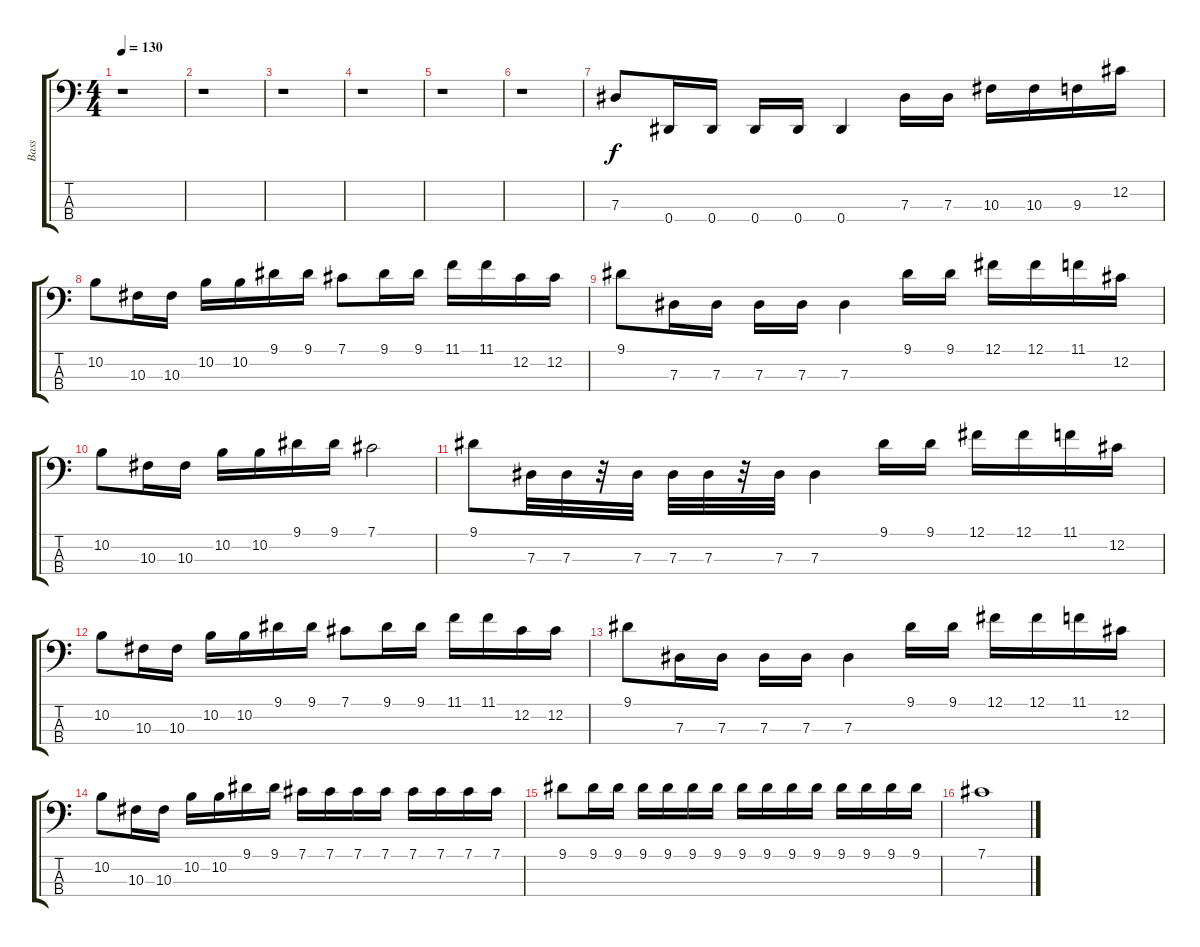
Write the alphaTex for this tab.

\track ("Bass" "Bass") {instrument electricbasspick}
\staff {score tabs}
\tuning (Gb2 Db2 Ab1 Eb1) {hide}
\ts (4 4)
\tempo 130
\clef f4
\ks c
r.1{dy f instrument electricbasspick} |
r.1 |
r.1 |
r.1 |
r.1 |
r.1 |
7.3.8 0.4.16 0.4.16 0.4.16 0.4.16 0.4.4 7.3.16 7.3.16 10.3.16 10.3.16 9.3.16 12.2.16 |
10.2.8 10.3.16 10.3.16 10.2.16 10.2.16 9.1.16 9.1.16 7.1.8 9.1.16 9.1.16 11.1.16 11.1.16 12.2.16 12.2.16 |
9.1.8 7.3.16 7.3.16 7.3.16 7.3.16 7.3.4 9.1.16 9.1.16 12.1.16 12.1.16 11.1.16 12.2.16 |
10.2.8 10.3.16 10.3.16 10.2.16 10.2.16 9.1.16 9.1.16 7.1.2 |
9.1.8 7.3.32 7.3.32 r.32 7.3.32 7.3.32 7.3.32 r.32 7.3.32 7.3.4 9.1.16 9.1.16 12.1.16 12.1.16 11.1.16 12.2.16 |
10.2.8 10.3.16 10.3.16 10.2.16 10.2.16 9.1.16 9.1.16 7.1.8 9.1.16 9.1.16 11.1.16 11.1.16 12.2.16 12.2.16 |
9.1.8 7.3.16{balance 4} 7.3.16 7.3.16 7.3.16 7.3.4 9.1.16 9.1.16 12.1.16 12.1.16 11.1.16 12.2.16 |
10.2.8{balance 2} 10.3.16 10.3.16 10.2.16 10.2.16 9.1.16 9.1.16 7.1.16 7.1.16 7.1.16 7.1.16 7.1.16 7.1.16 7.1.16 7.1.16 |
9.1.8 9.1.16 9.1.16 9.1.16 9.1.16 9.1.16 9.1.16 9.1.16 9.1.16 9.1.16 9.1.16 9.1.16 9.1.16 9.1.16 9.1.16 |
7.1.1
